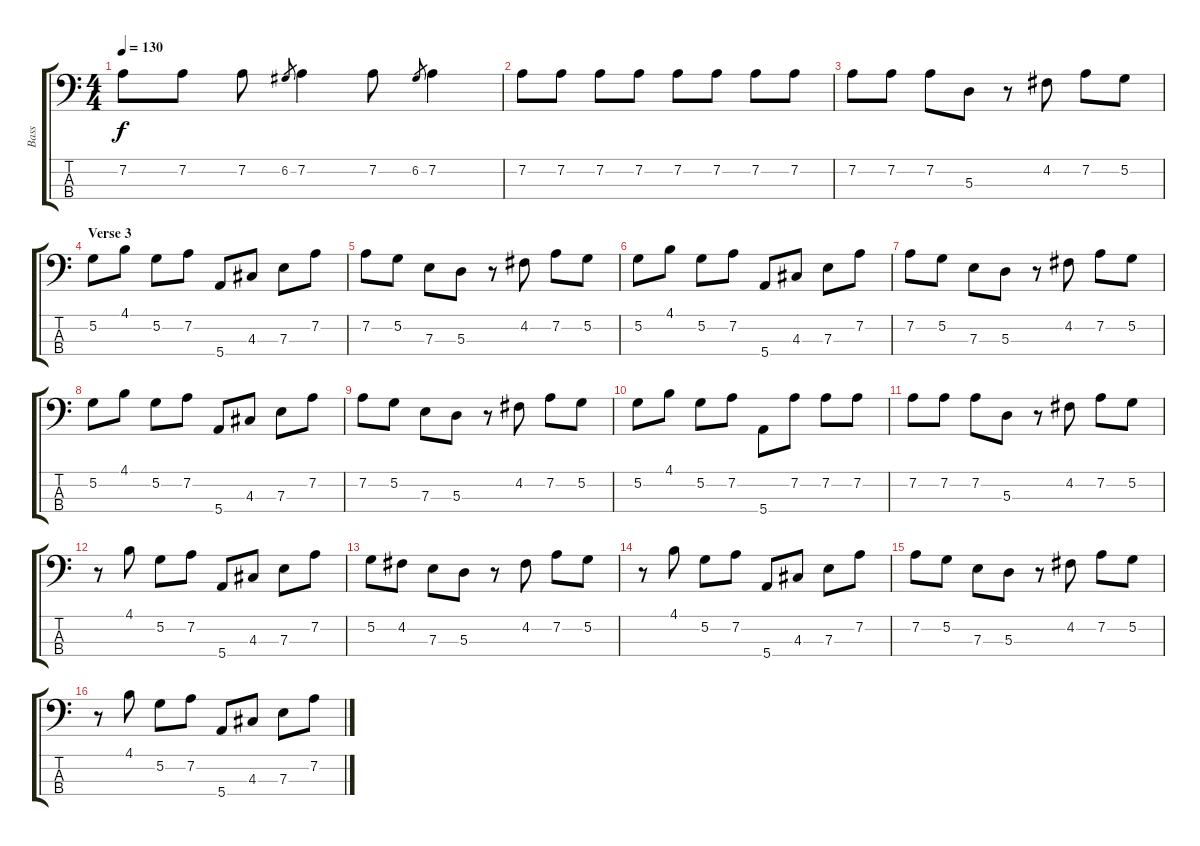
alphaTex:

\track ("Bass" "Bass") {instrument electricbasspick}
\staff {score tabs}
\tuning (G2 D2 A1 E1) {hide}
\ts (4 4)
\tempo 130
\clef f4
\ks c
7.2.8{dy f} 7.2.8 7.2.8 6.2.8{gr} 7.2.4 7.2.8 6.2.8{gr} 7.2.4 |
7.2.8 7.2.8 7.2.8 7.2.8 7.2.8 7.2.8 7.2.8 7.2.8 |
7.2.8 7.2.8 7.2.8 5.3.8 r.8 4.2.8 7.2.8 5.2.8 |
\section ("" "Verse 3")
5.2.8 4.1.8 5.2.8 7.2.8 5.4.8 4.3.8 7.3.8 7.2.8 |
7.2.8 5.2.8 7.3.8 5.3.8 r.8 4.2.8 7.2.8 5.2.8 |
5.2.8 4.1.8 5.2.8 7.2.8 5.4.8 4.3.8 7.3.8 7.2.8 |
7.2.8 5.2.8 7.3.8 5.3.8 r.8 4.2.8 7.2.8 5.2.8 |
5.2.8 4.1.8 5.2.8 7.2.8 5.4.8 4.3.8 7.3.8 7.2.8 |
7.2.8 5.2.8 7.3.8 5.3.8 r.8 4.2.8 7.2.8 5.2.8 |
5.2.8 4.1.8 5.2.8 7.2.8 5.4.8 7.2.8 7.2.8 7.2.8 |
7.2.8 7.2.8 7.2.8 5.3.8 r.8 4.2.8 7.2.8 5.2.8 |
r.8 4.1.8 5.2.8 7.2.8 5.4.8 4.3.8 7.3.8 7.2.8 |
5.2.8 4.2.8 7.3.8 5.3.8 r.8 4.2.8 7.2.8 5.2.8 |
r.8 4.1.8 5.2.8 7.2.8 5.4.8 4.3.8 7.3.8 7.2.8 |
7.2.8 5.2.8 7.3.8 5.3.8 r.8 4.2.8 7.2.8 5.2.8 |
r.8 4.1.8 5.2.8 7.2.8 5.4.8 4.3.8 7.3.8 7.2.8
